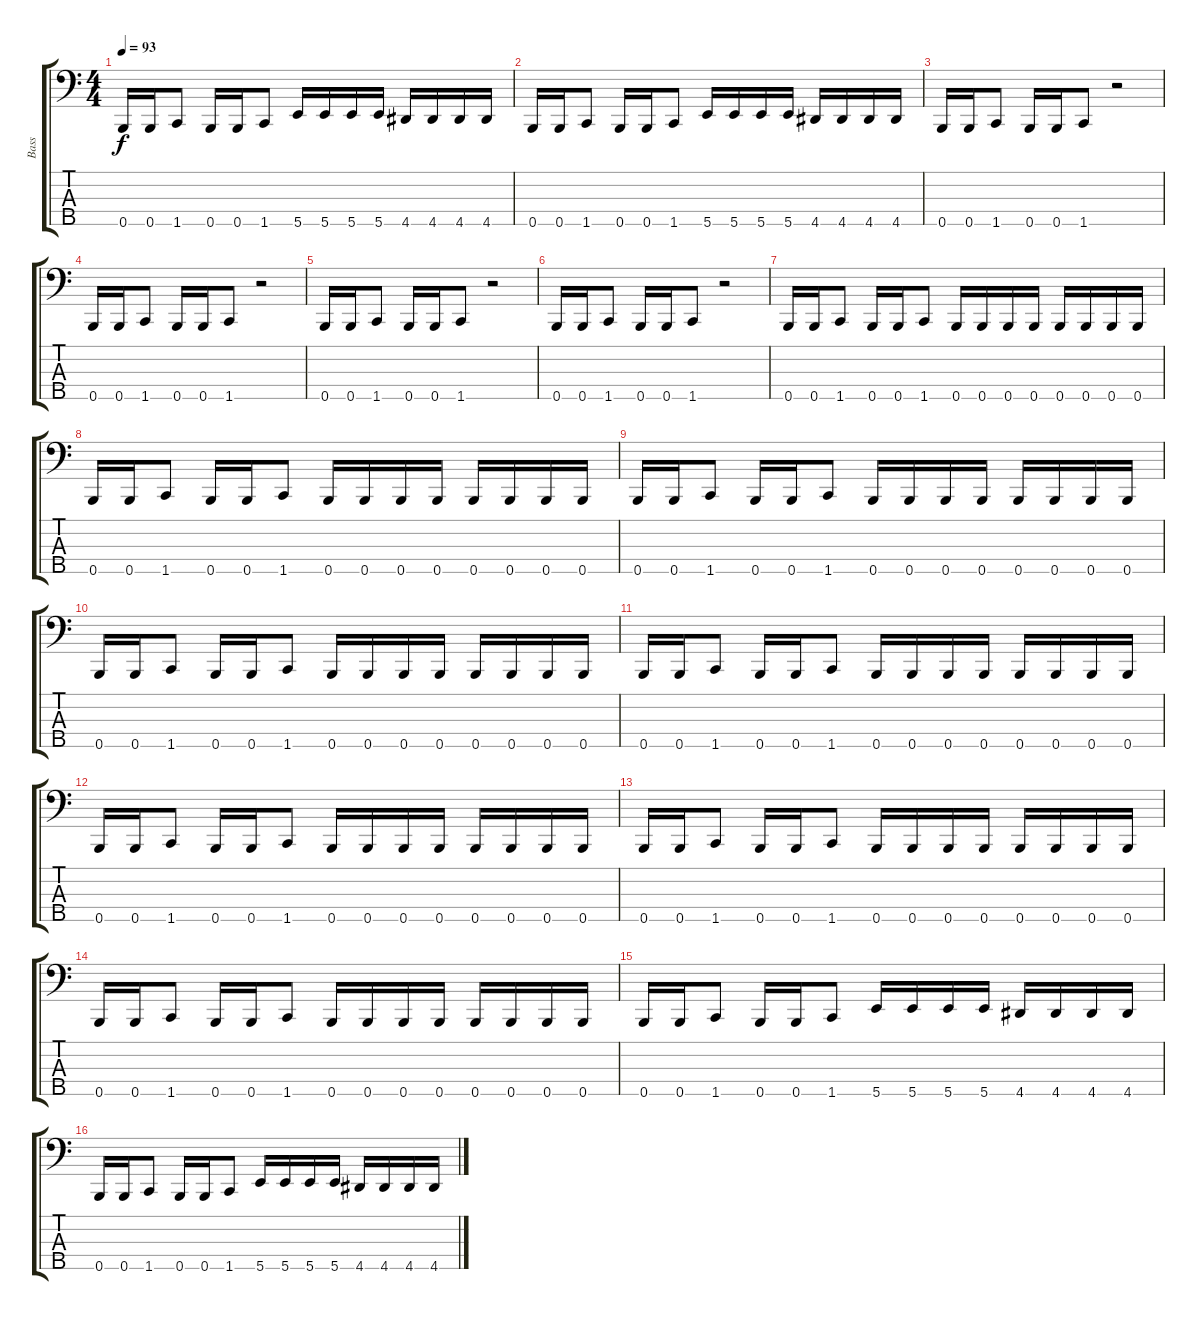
\track ("Bass" "Bass") {instrument electricbasspick}
\staff {score tabs}
\tuning (G2 D2 A1 E1 B0) {hide}
\ts (4 4)
\tempo 93
\clef f4
\ks c
0.5.16{dy f} 0.5.16 1.5.8 0.5.16 0.5.16 1.5.8 5.5.16 5.5.16 5.5.16 5.5.16 4.5.16 4.5.16 4.5.16 4.5.16 |
0.5.16 0.5.16 1.5.8 0.5.16 0.5.16 1.5.8 5.5.16 5.5.16 5.5.16 5.5.16 4.5.16 4.5.16 4.5.16 4.5.16 |
0.5.16 0.5.16 1.5.8 0.5.16 0.5.16 1.5.8 r.2 |
0.5.16 0.5.16 1.5.8 0.5.16 0.5.16 1.5.8 r.2 |
0.5.16 0.5.16 1.5.8 0.5.16 0.5.16 1.5.8 r.2 |
0.5.16 0.5.16 1.5.8 0.5.16 0.5.16 1.5.8 r.2 |
0.5.16 0.5.16 1.5.8 0.5.16 0.5.16 1.5.8 0.5.16 0.5.16 0.5.16 0.5.16 0.5.16 0.5.16 0.5.16 0.5.16 |
0.5.16 0.5.16 1.5.8 0.5.16 0.5.16 1.5.8 0.5.16 0.5.16 0.5.16 0.5.16 0.5.16 0.5.16 0.5.16 0.5.16 |
0.5.16 0.5.16 1.5.8 0.5.16 0.5.16 1.5.8 0.5.16 0.5.16 0.5.16 0.5.16 0.5.16 0.5.16 0.5.16 0.5.16 |
0.5.16 0.5.16 1.5.8 0.5.16 0.5.16 1.5.8 0.5.16 0.5.16 0.5.16 0.5.16 0.5.16 0.5.16 0.5.16 0.5.16 |
0.5.16 0.5.16 1.5.8 0.5.16 0.5.16 1.5.8 0.5.16 0.5.16 0.5.16 0.5.16 0.5.16 0.5.16 0.5.16 0.5.16 |
0.5.16 0.5.16 1.5.8 0.5.16 0.5.16 1.5.8 0.5.16 0.5.16 0.5.16 0.5.16 0.5.16 0.5.16 0.5.16 0.5.16 |
0.5.16 0.5.16 1.5.8 0.5.16 0.5.16 1.5.8 0.5.16 0.5.16 0.5.16 0.5.16 0.5.16 0.5.16 0.5.16 0.5.16 |
0.5.16 0.5.16 1.5.8 0.5.16 0.5.16 1.5.8 0.5.16 0.5.16 0.5.16 0.5.16 0.5.16 0.5.16 0.5.16 0.5.16 |
0.5.16 0.5.16 1.5.8 0.5.16 0.5.16 1.5.8 5.5.16 5.5.16 5.5.16 5.5.16 4.5.16 4.5.16 4.5.16 4.5.16 |
0.5.16 0.5.16 1.5.8 0.5.16 0.5.16 1.5.8 5.5.16 5.5.16 5.5.16 5.5.16 4.5.16 4.5.16 4.5.16 4.5.16
